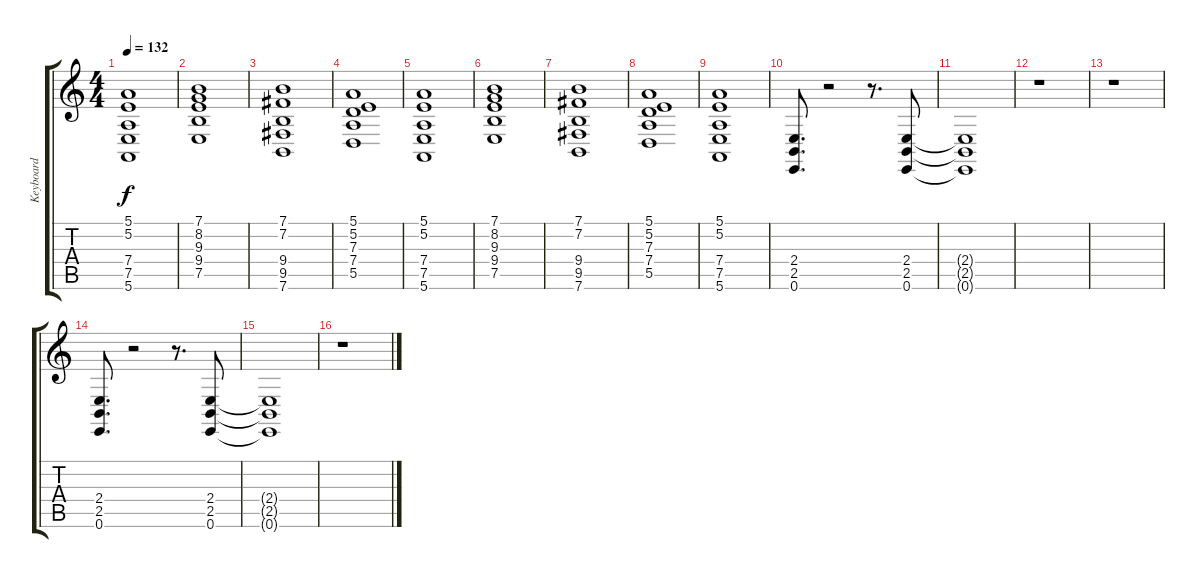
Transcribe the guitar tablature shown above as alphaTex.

\track ("Keyboard" "Keyboard") {instrument synthstrings1}
\staff {score tabs}
\tuning (E4 B3 G3 D3 A2 E2) {hide}
\ts (4 4)
\tempo 132
\clef g2
\ks c
(5.1 5.2 7.4 7.5 5.6).1{dy f} |
(7.1 8.2 9.3 9.4 7.5).1 |
(7.1 7.2 9.4 9.5 7.6).1 |
(5.1 5.2 7.3 7.4 5.5).1 |
(5.1 5.2 7.4 7.5 5.6).1 |
(7.1 8.2 9.3 9.4 7.5).1 |
(7.1 7.2 9.4 9.5 7.6).1 |
(5.1 5.2 7.3 7.4 5.5).1 |
(5.1 5.2 7.4 7.5 5.6).1 |
(2.4 2.5 0.6).8{d} r.2 r.8{d} (2.4 2.5 0.6).8 |
(2.4{t} 2.5{t} 0.6{t}).1 |
r.1 |
r.1 |
(2.4 2.5 0.6).8{d} r.2 r.8{d} (2.4 2.5 0.6).8 |
(2.4{t} 2.5{t} 0.6{t}).1 |
r.1
